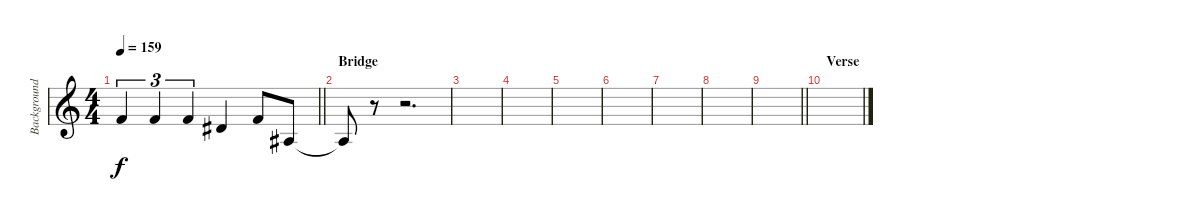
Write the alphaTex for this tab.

\track ("Background Voice" "Background") {instrument lead1square}
\staff {score}
\tuning (E4 B3 G3 D3 A2 D2) {hide}
\ts (4 4)
\tempo 159
\clef g2
\barLineRight lightlight
\ks c
1.1.4{tu (3 2) dy f} 1.1.4{tu (3 2)} 1.1.4{tu (3 2)} 4.2.4 1.1.8 3.3.8 |
\section ("" "Bridge")
3.3{t}.8 r.8 r.2{d} |
|
|
|
|
|
|
\barLineRight lightlight
|
\section ("" "Verse")
